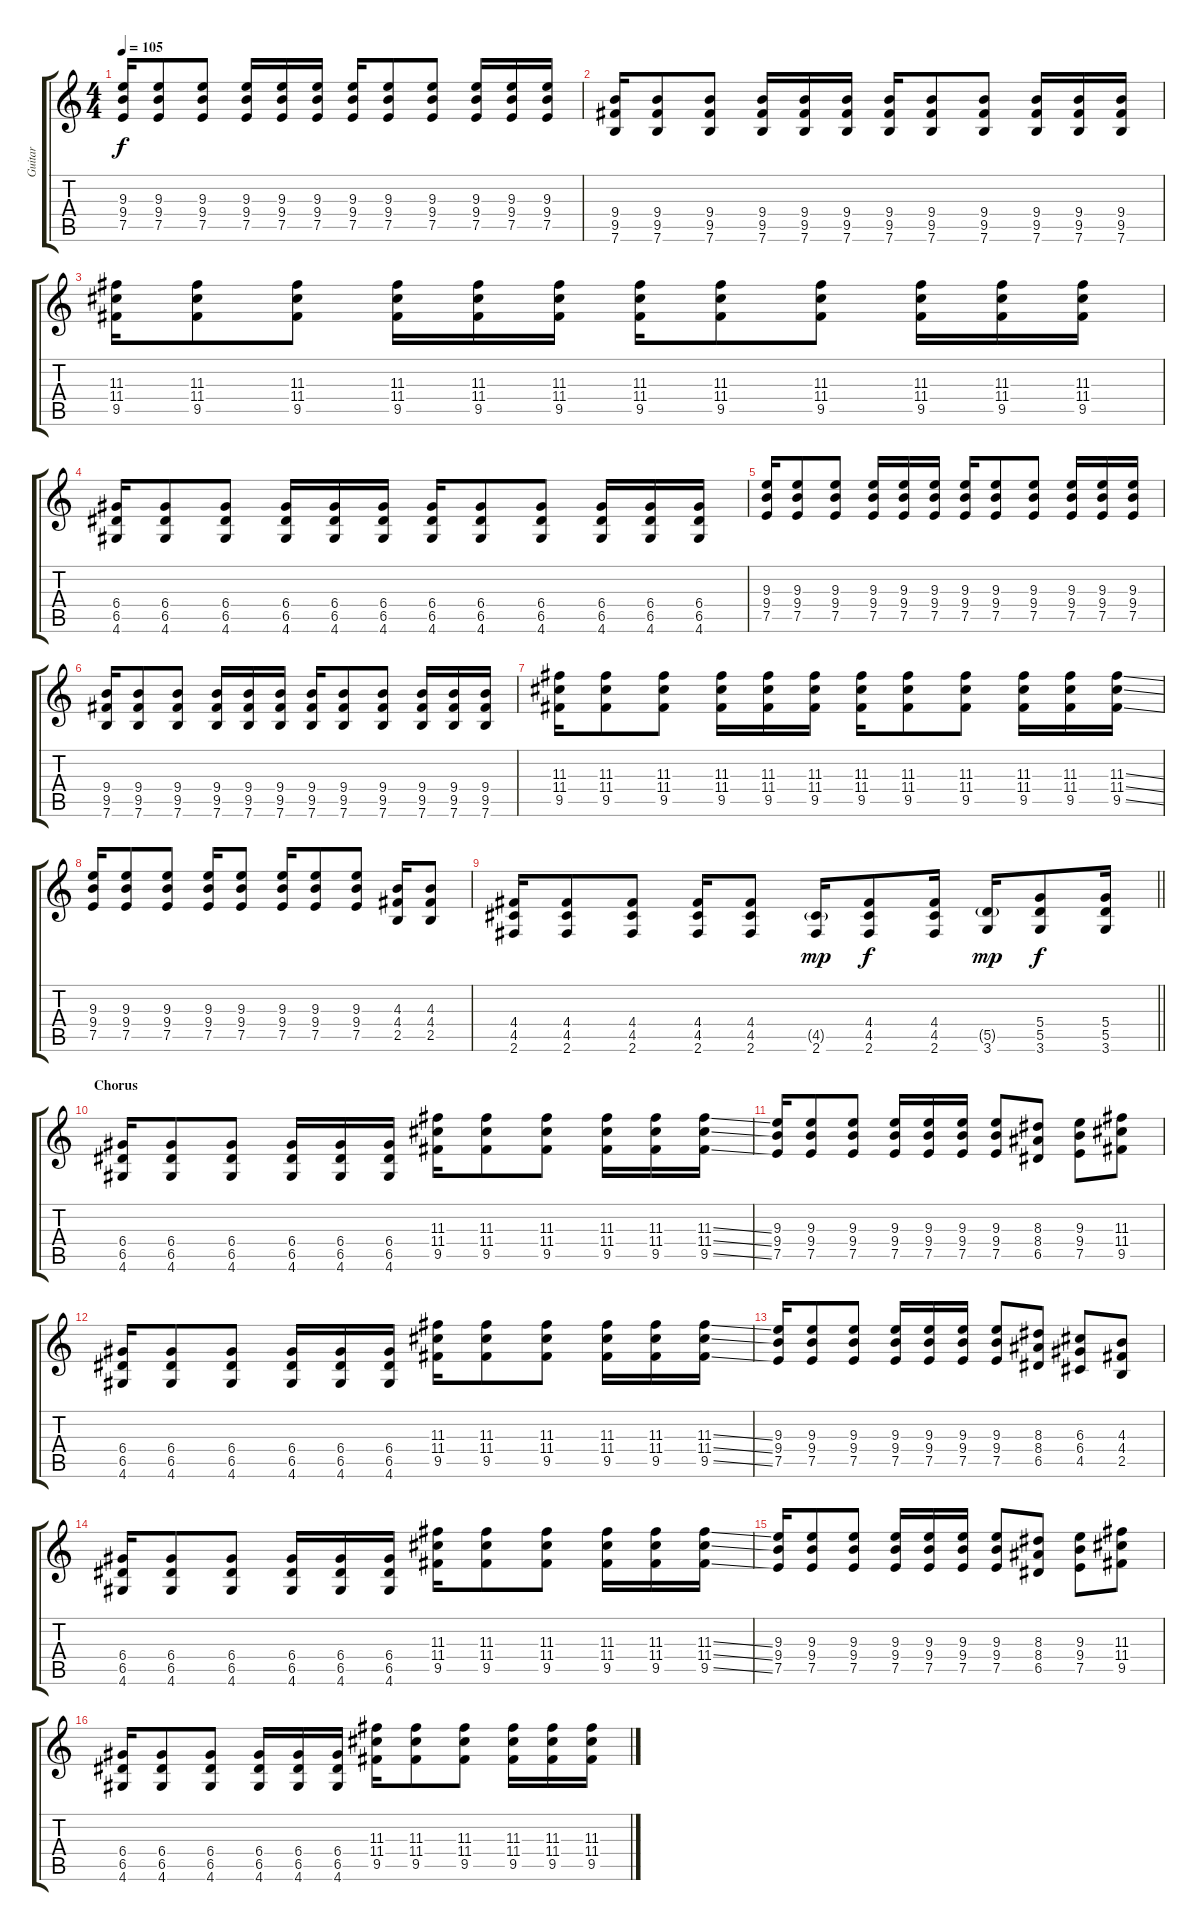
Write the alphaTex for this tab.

\track ("Guitar" "Guitar") {instrument distortionguitar}
\staff {score tabs}
\tuning (E4 B3 G3 D3 A2 E2) {hide}
\ts (4 4)
\tempo 105
\clef g2
\ks c
(9.3 9.4 7.5).16{dy f} (9.3 9.4 7.5).8 (9.3 9.4 7.5).8 (9.3 9.4 7.5).16 (9.3 9.4 7.5).16 (9.3 9.4 7.5).16 (9.3 9.4 7.5).16 (9.3 9.4 7.5).8 (9.3 9.4 7.5).8 (9.3 9.4 7.5).16 (9.3 9.4 7.5).16 (9.3 9.4 7.5).16 |
(9.4 9.5 7.6).16 (9.4 9.5 7.6).8 (9.4 9.5 7.6).8 (9.4 9.5 7.6).16 (9.4 9.5 7.6).16 (9.4 9.5 7.6).16 (9.4 9.5 7.6).16 (9.4 9.5 7.6).8 (9.4 9.5 7.6).8 (9.4 9.5 7.6).16 (9.4 9.5 7.6).16 (9.4 9.5 7.6).16 |
(11.3 11.4 9.5).16 (11.3 11.4 9.5).8 (11.3 11.4 9.5).8 (11.3 11.4 9.5).16 (11.3 11.4 9.5).16 (11.3 11.4 9.5).16 (11.3 11.4 9.5).16 (11.3 11.4 9.5).8 (11.3 11.4 9.5).8 (11.3 11.4 9.5).16 (11.3 11.4 9.5).16 (11.3 11.4 9.5).16 |
(6.4 6.5 4.6).16 (6.4 6.5 4.6).8 (6.4 6.5 4.6).8 (6.4 6.5 4.6).16 (6.4 6.5 4.6).16 (6.4 6.5 4.6).16 (6.4 6.5 4.6).16 (6.4 6.5 4.6).8 (6.4 6.5 4.6).8 (6.4 6.5 4.6).16 (6.4 6.5 4.6).16 (6.4 6.5 4.6).16 |
(9.3 9.4 7.5).16 (9.3 9.4 7.5).8 (9.3 9.4 7.5).8 (9.3 9.4 7.5).16 (9.3 9.4 7.5).16 (9.3 9.4 7.5).16 (9.3 9.4 7.5).16 (9.3 9.4 7.5).8 (9.3 9.4 7.5).8 (9.3 9.4 7.5).16 (9.3 9.4 7.5).16 (9.3 9.4 7.5).16 |
(9.4 9.5 7.6).16 (9.4 9.5 7.6).8 (9.4 9.5 7.6).8 (9.4 9.5 7.6).16 (9.4 9.5 7.6).16 (9.4 9.5 7.6).16 (9.4 9.5 7.6).16 (9.4 9.5 7.6).8 (9.4 9.5 7.6).8 (9.4 9.5 7.6).16 (9.4 9.5 7.6).16 (9.4 9.5 7.6).16 |
(11.3 11.4 9.5).16 (11.3 11.4 9.5).8 (11.3 11.4 9.5).8 (11.3 11.4 9.5).16 (11.3 11.4 9.5).16 (11.3 11.4 9.5).16 (11.3 11.4 9.5).16 (11.3 11.4 9.5).8 (11.3 11.4 9.5).8 (11.3 11.4 9.5).16 (11.3 11.4 9.5).16 (11.3{ss} 11.4{ss} 9.5{ss}).16 |
(9.3 9.4 7.5).16 (9.3 9.4 7.5).8 (9.3 9.4 7.5).8 (9.3 9.4 7.5).16 (9.3 9.4 7.5).8 (9.3 9.4 7.5).16 (9.3 9.4 7.5).8 (9.3 9.4 7.5).8 (4.3 4.4 2.5).16 (4.3 4.4 2.5).8 |
\barLineRight lightlight
(4.4 4.5 2.6).16 (4.4 4.5 2.6).8 (4.4 4.5 2.6).8 (4.4 4.5 2.6).16 (4.4 4.5 2.6).8 (4.5{g} 2.6).16{dy mp} (4.4 4.5 2.6).8{dy f} (4.4 4.5 2.6).16 (5.5{g} 3.6).16{dy mp} (5.4 5.5 3.6).8{dy f} (5.4 5.5 3.6).16 |
\section ("" "Chorus")
(6.4 6.5 4.6).16 (6.4 6.5 4.6).8 (6.4 6.5 4.6).8 (6.4 6.5 4.6).16 (6.4 6.5 4.6).16 (6.4 6.5 4.6).16 (11.3 11.4 9.5).16 (11.3 11.4 9.5).8 (11.3 11.4 9.5).8 (11.3 11.4 9.5).16 (11.3 11.4 9.5).16 (11.3{ss} 11.4{ss} 9.5{ss}).16 |
(9.3 9.4 7.5).16 (9.3 9.4 7.5).8 (9.3 9.4 7.5).8 (9.3 9.4 7.5).16 (9.3 9.4 7.5).16 (9.3 9.4 7.5).16 (9.3 9.4 7.5).8 (8.3 8.4 6.5).8 (9.3 9.4 7.5).8 (11.3 11.4 9.5).8 |
(6.4 6.5 4.6).16 (6.4 6.5 4.6).8 (6.4 6.5 4.6).8 (6.4 6.5 4.6).16 (6.4 6.5 4.6).16 (6.4 6.5 4.6).16 (11.3 11.4 9.5).16 (11.3 11.4 9.5).8 (11.3 11.4 9.5).8 (11.3 11.4 9.5).16 (11.3 11.4 9.5).16 (11.3{ss} 11.4{ss} 9.5{ss}).16 |
(9.3 9.4 7.5).16 (9.3 9.4 7.5).8 (9.3 9.4 7.5).8 (9.3 9.4 7.5).16 (9.3 9.4 7.5).16 (9.3 9.4 7.5).16 (9.3 9.4 7.5).8 (8.3 8.4 6.5).8 (6.3 6.4 4.5).8 (4.3 4.4 2.5).8 |
(6.4 6.5 4.6).16 (6.4 6.5 4.6).8 (6.4 6.5 4.6).8 (6.4 6.5 4.6).16 (6.4 6.5 4.6).16 (6.4 6.5 4.6).16 (11.3 11.4 9.5).16 (11.3 11.4 9.5).8 (11.3 11.4 9.5).8 (11.3 11.4 9.5).16 (11.3 11.4 9.5).16 (11.3{ss} 11.4{ss} 9.5{ss}).16 |
(9.3 9.4 7.5).16 (9.3 9.4 7.5).8 (9.3 9.4 7.5).8 (9.3 9.4 7.5).16 (9.3 9.4 7.5).16 (9.3 9.4 7.5).16 (9.3 9.4 7.5).8 (8.3 8.4 6.5).8 (9.3 9.4 7.5).8 (11.3 11.4 9.5).8 |
(6.4 6.5 4.6).16 (6.4 6.5 4.6).8 (6.4 6.5 4.6).8 (6.4 6.5 4.6).16 (6.4 6.5 4.6).16 (6.4 6.5 4.6).16 (11.3 11.4 9.5).16 (11.3 11.4 9.5).8 (11.3 11.4 9.5).8 (11.3 11.4 9.5).16 (11.3 11.4 9.5).16 (11.3{ss} 11.4 9.5{ss}).16
